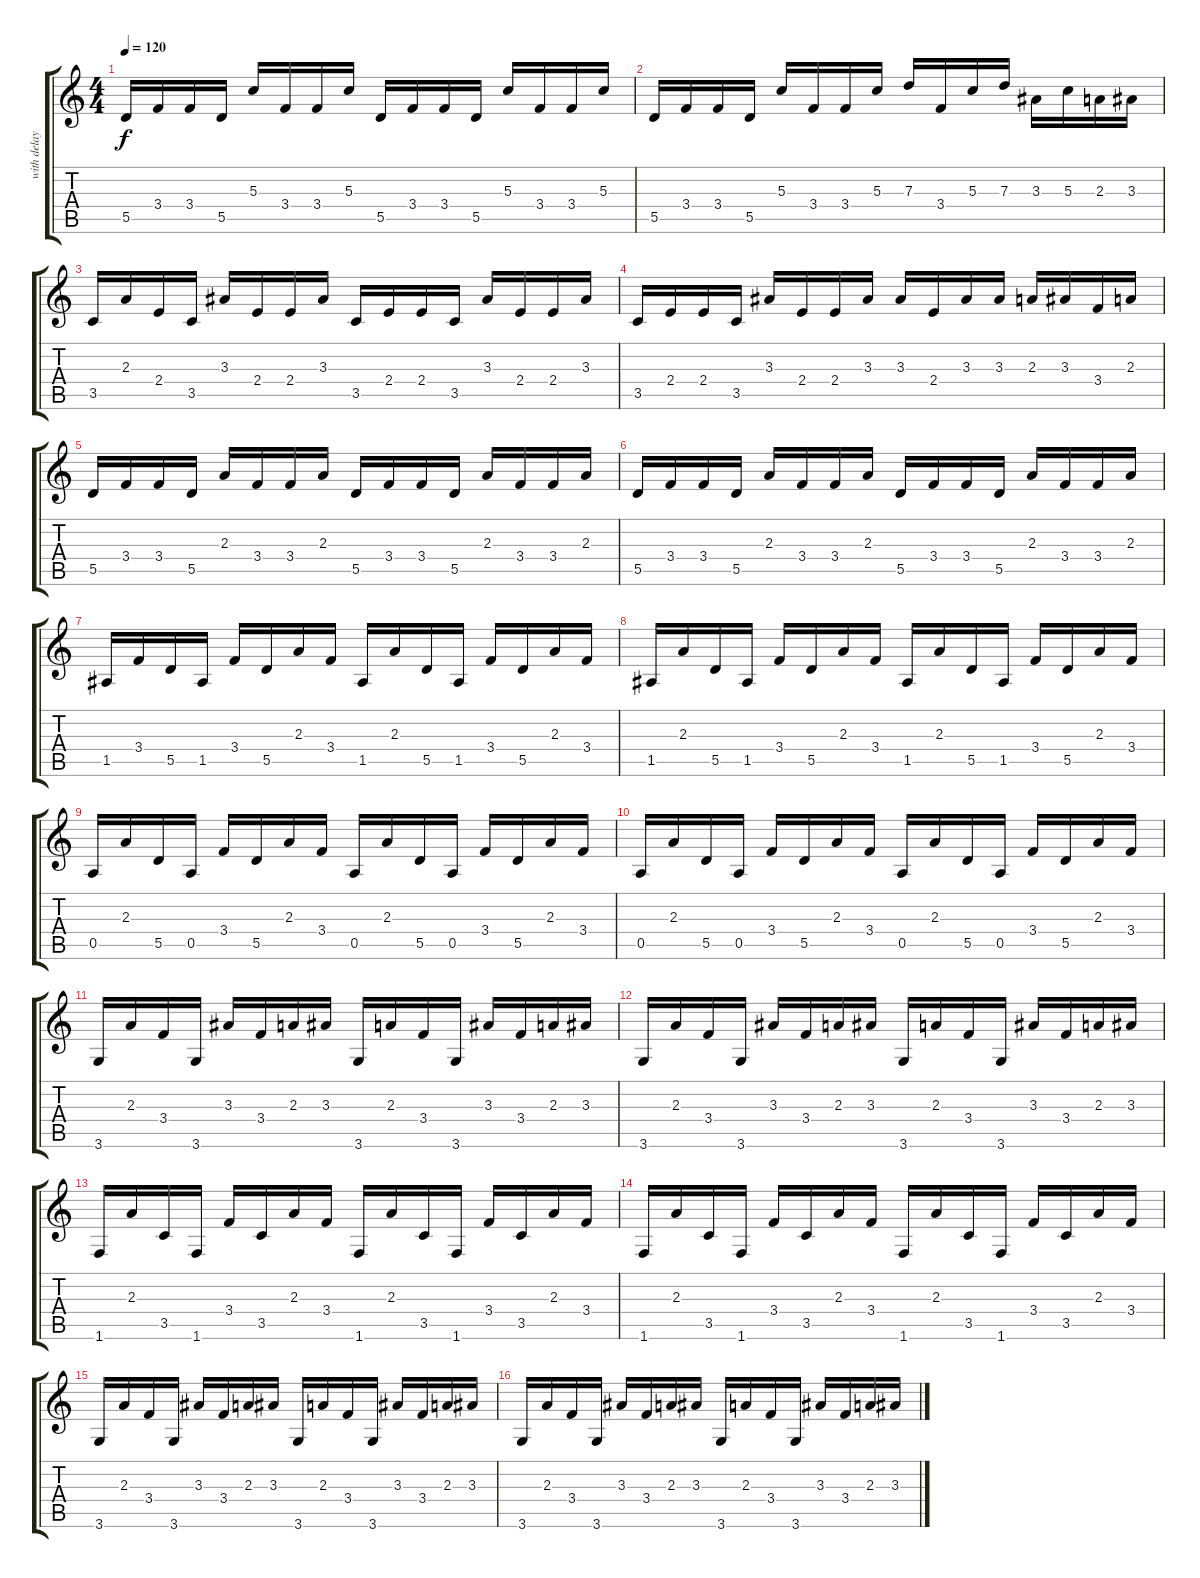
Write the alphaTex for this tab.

\track ("with delay" "with delay") {instrument acousticguitarsteel}
\staff {score tabs}
\tuning (E4 C4 G3 D3 A2 E2) {hide}
\ts (4 4)
\tempo 120
\clef g2
\ks c
5.5.16{dy f} 3.4.16 3.4.16 5.5.16 5.3.16 3.4.16 3.4.16 5.3.16 5.5.16 3.4.16 3.4.16 5.5.16 5.3.16 3.4.16 3.4.16 5.3.16 |
5.5.16 3.4.16 3.4.16 5.5.16 5.3.16 3.4.16 3.4.16 5.3.16 7.3.16 3.4.16 5.3.16 7.3.16 3.3.16 5.3.16 2.3.16 3.3.16 |
3.5.16 2.3.16 2.4.16 3.5.16 3.3.16 2.4.16 2.4.16 3.3.16 3.5.16 2.4.16 2.4.16 3.5.16 3.3.16 2.4.16 2.4.16 3.3.16 |
3.5.16 2.4.16 2.4.16 3.5.16 3.3.16 2.4.16 2.4.16 3.3.16 3.3.16 2.4.16 3.3.16 3.3.16 2.3.16 3.3.16 3.4.16 2.3.16 |
5.5.16 3.4.16 3.4.16 5.5.16 2.3.16 3.4.16 3.4.16 2.3.16 5.5.16 3.4.16 3.4.16 5.5.16 2.3.16 3.4.16 3.4.16 2.3.16 |
5.5.16 3.4.16 3.4.16 5.5.16 2.3.16 3.4.16 3.4.16 2.3.16 5.5.16 3.4.16 3.4.16 5.5.16 2.3.16 3.4.16 3.4.16 2.3.16 |
1.5.16 3.4.16 5.5.16 1.5.16 3.4.16 5.5.16 2.3.16 3.4.16 1.5.16 2.3.16 5.5.16 1.5.16 3.4.16 5.5.16 2.3.16 3.4.16 |
1.5.16 2.3.16 5.5.16 1.5.16 3.4.16 5.5.16 2.3.16 3.4.16 1.5.16 2.3.16 5.5.16 1.5.16 3.4.16 5.5.16 2.3.16 3.4.16 |
0.5.16 2.3.16 5.5.16 0.5.16 3.4.16 5.5.16 2.3.16 3.4.16 0.5.16 2.3.16 5.5.16 0.5.16 3.4.16 5.5.16 2.3.16 3.4.16 |
0.5.16 2.3.16 5.5.16 0.5.16 3.4.16 5.5.16 2.3.16 3.4.16 0.5.16 2.3.16 5.5.16 0.5.16 3.4.16 5.5.16 2.3.16 3.4.16 |
3.6.16 2.3.16 3.4.16 3.6.16 3.3.16 3.4.16 2.3.16 3.3.16 3.6.16 2.3.16 3.4.16 3.6.16 3.3.16 3.4.16 2.3.16 3.3.16 |
3.6.16 2.3.16 3.4.16 3.6.16 3.3.16 3.4.16 2.3.16 3.3.16 3.6.16 2.3.16 3.4.16 3.6.16 3.3.16 3.4.16 2.3.16 3.3.16 |
1.6.16 2.3.16 3.5.16 1.6.16 3.4.16 3.5.16 2.3.16 3.4.16 1.6.16 2.3.16 3.5.16 1.6.16 3.4.16 3.5.16 2.3.16 3.4.16 |
1.6.16 2.3.16 3.5.16 1.6.16 3.4.16 3.5.16 2.3.16 3.4.16 1.6.16 2.3.16 3.5.16 1.6.16 3.4.16 3.5.16 2.3.16 3.4.16 |
3.6.16 2.3.16 3.4.16 3.6.16 3.3.16 3.4.16 2.3.16 3.3.16 3.6.16 2.3.16 3.4.16 3.6.16 3.3.16 3.4.16 2.3.16 3.3.16 |
3.6.16 2.3.16 3.4.16 3.6.16 3.3.16 3.4.16 2.3.16 3.3.16 3.6.16 2.3.16 3.4.16 3.6.16 3.3.16 3.4.16 2.3.16 3.3.16
